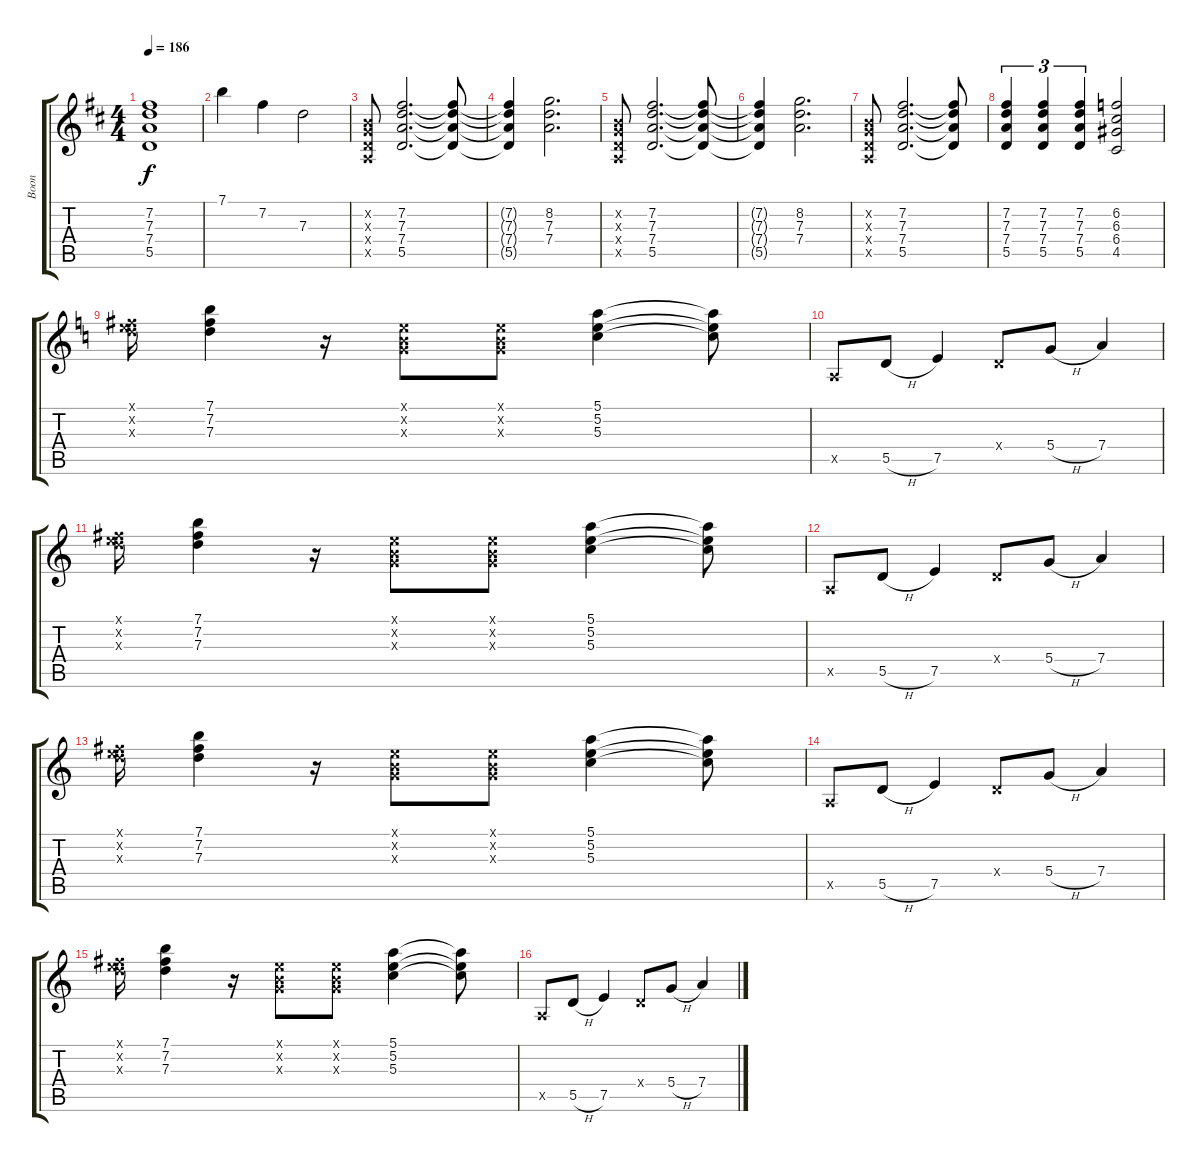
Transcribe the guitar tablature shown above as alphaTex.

\track ("Boon" "Boon") {instrument electricguitarclean}
\staff {score tabs}
\tuning (E4 B3 G3 D3 A2 E2) {hide}
\ts (4 4)
\tempo 186
\clef g2
\ks d
(7.2 7.3 7.4 5.5).1{dy f} |
7.1.4 7.2.4 7.3.2 |
(0.2{x} 0.3{x} 0.4{x} 0.5{x}).8 (7.2 7.3 7.4 5.5).2{d} (7.2{t} 7.3{t} 7.4{t} 5.5{t}).8 |
(7.2{t} 7.3{t} 7.4{t} 5.5{t}).4 (8.2 7.3 7.4).2{d} |
(0.2{x} 0.3{x} 0.4{x} 0.5{x}).8 (7.2 7.3 7.4 5.5).2{d} (7.2{t} 7.3{t} 7.4{t} 5.5{t}).8 |
(7.2{t} 7.3{t} 7.4{t} 5.5{t}).4 (8.2 7.3 7.4).2{d} |
(0.2{x} 0.3{x} 0.4{x} 0.5{x}).8 (7.2 7.3 7.4 5.5).2{d} (7.2{t} 7.3{t} 7.4{t} 5.5{t}).8 |
(7.2 7.3 7.4 5.5).4{tu (3 2)} (7.2 7.3 7.4 5.5).4{tu (3 2)} (7.2 7.3 7.4 5.5).4{tu (3 2)} (6.2 6.3 6.4 4.5).2 |
\ks c
(0.1{x} 7.2{x} 7.3{x}).16 (7.1 7.2 7.3).4 r.16 (0.1{x} 0.2{x} 0.3{x}).8{beam merge} (0.1{x} 0.2{x} 0.3{x}).8 (5.1 5.2 5.3).4 (5.1{t} 5.2{t} 5.3{t}).8 |
0.5{x}.8 5.5{h}.8 7.5.4 0.4{x}.8 5.4{h}.8 7.4.4 |
(0.1{x} 7.2{x} 7.3{x}).16 (7.1 7.2 7.3).4 r.16 (0.1{x} 0.2{x} 0.3{x}).8{beam merge} (0.1{x} 0.2{x} 0.3{x}).8 (5.1 5.2 5.3).4 (5.1{t} 5.2{t} 5.3{t}).8 |
0.5{x}.8 5.5{h}.8 7.5.4 0.4{x}.8 5.4{h}.8 7.4.4 |
(0.1{x} 7.2{x} 7.3{x}).16 (7.1 7.2 7.3).4 r.16 (0.1{x} 0.2{x} 0.3{x}).8{beam merge} (0.1{x} 0.2{x} 0.3{x}).8 (5.1 5.2 5.3).4 (5.1{t} 5.2{t} 5.3{t}).8 |
0.5{x}.8 5.5{h}.8 7.5.4 0.4{x}.8 5.4{h}.8 7.4.4 |
(0.1{x} 7.2{x} 7.3{x}).16 (7.1 7.2 7.3).4 r.16 (0.1{x} 0.2{x} 0.3{x}).8{beam merge} (0.1{x} 0.2{x} 0.3{x}).8 (5.1 5.2 5.3).4 (5.1{t} 5.2{t} 5.3{t}).8 |
0.5{x}.8 5.5{h}.8 7.5.4 0.4{x}.8 5.4{h}.8 7.4.4
